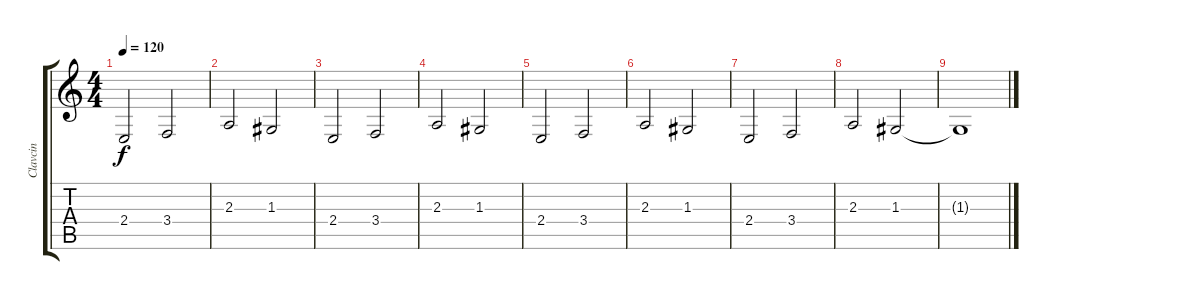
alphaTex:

\track ("Clavcin" "Clavcin") {instrument clavinet}
\staff {score tabs}
\tuning (E4 B3 G3 D3 A2 E2) {hide}
\ts (4 4)
\tempo 120
\clef g2
\ks c
2.4.2{dy f} 3.4.2 |
2.3.2 1.3.2 |
2.4.2 3.4.2 |
2.3.2 1.3.2 |
2.4.2 3.4.2 |
2.3.2 1.3.2 |
2.4.2 3.4.2 |
2.3.2 1.3.2 |
1.3{t}.1
